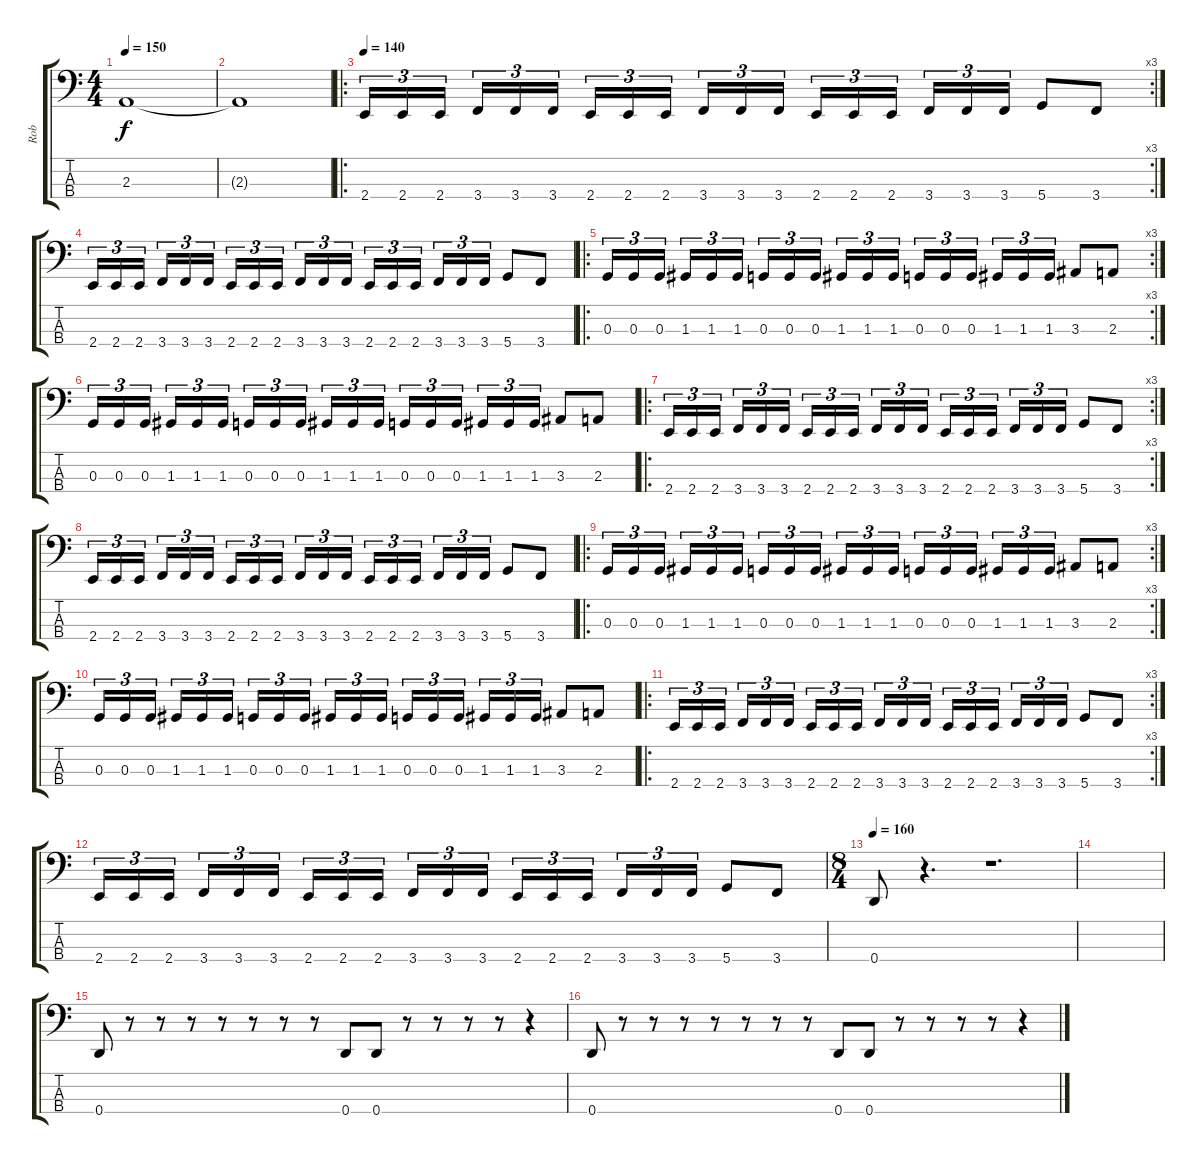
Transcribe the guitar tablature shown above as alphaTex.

\track ("Rob" "Rob") {instrument electricbassfinger}
\staff {score tabs}
\tuning (F2 C2 G1 D1) {hide}
\ts (4 4)
\tempo 150
\clef f4
\ks c
2.3{t}.1{dy f} |
2.3{t}.1 |
\ro
\rc 3
\tempo 140
2.4.16{tu (3 2)} 2.4.16{tu (3 2)} 2.4.16{tu (3 2) beam splitsecondary} 3.4.16{tu (3 2)} 3.4.16{tu (3 2)} 3.4.16{tu (3 2)} 2.4.16{tu (3 2)} 2.4.16{tu (3 2)} 2.4.16{tu (3 2) beam splitsecondary} 3.4.16{tu (3 2)} 3.4.16{tu (3 2)} 3.4.16{tu (3 2)} 2.4.16{tu (3 2)} 2.4.16{tu (3 2)} 2.4.16{tu (3 2) beam splitsecondary} 3.4.16{tu (3 2)} 3.4.16{tu (3 2)} 3.4.16{tu (3 2)} 5.4.8 3.4.8 |
2.4.16{tu (3 2)} 2.4.16{tu (3 2)} 2.4.16{tu (3 2) beam splitsecondary} 3.4.16{tu (3 2)} 3.4.16{tu (3 2)} 3.4.16{tu (3 2)} 2.4.16{tu (3 2)} 2.4.16{tu (3 2)} 2.4.16{tu (3 2) beam splitsecondary} 3.4.16{tu (3 2)} 3.4.16{tu (3 2)} 3.4.16{tu (3 2)} 2.4.16{tu (3 2)} 2.4.16{tu (3 2)} 2.4.16{tu (3 2) beam splitsecondary} 3.4.16{tu (3 2)} 3.4.16{tu (3 2)} 3.4.16{tu (3 2)} 5.4.8 3.4.8 |
\ro
\rc 3
0.3.16{tu (3 2)} 0.3.16{tu (3 2)} 0.3.16{tu (3 2) beam splitsecondary} 1.3.16{tu (3 2)} 1.3.16{tu (3 2)} 1.3.16{tu (3 2)} 0.3.16{tu (3 2)} 0.3.16{tu (3 2)} 0.3.16{tu (3 2) beam splitsecondary} 1.3.16{tu (3 2)} 1.3.16{tu (3 2)} 1.3.16{tu (3 2)} 0.3.16{tu (3 2)} 0.3.16{tu (3 2)} 0.3.16{tu (3 2) beam splitsecondary} 1.3.16{tu (3 2)} 1.3.16{tu (3 2)} 1.3.16{tu (3 2)} 3.3.8 2.3.8 |
0.3.16{tu (3 2)} 0.3.16{tu (3 2)} 0.3.16{tu (3 2) beam splitsecondary} 1.3.16{tu (3 2)} 1.3.16{tu (3 2)} 1.3.16{tu (3 2)} 0.3.16{tu (3 2)} 0.3.16{tu (3 2)} 0.3.16{tu (3 2) beam splitsecondary} 1.3.16{tu (3 2)} 1.3.16{tu (3 2)} 1.3.16{tu (3 2)} 0.3.16{tu (3 2)} 0.3.16{tu (3 2)} 0.3.16{tu (3 2) beam splitsecondary} 1.3.16{tu (3 2)} 1.3.16{tu (3 2)} 1.3.16{tu (3 2)} 3.3.8 2.3.8 |
\ro
\rc 3
2.4.16{tu (3 2)} 2.4.16{tu (3 2)} 2.4.16{tu (3 2) beam splitsecondary} 3.4.16{tu (3 2)} 3.4.16{tu (3 2)} 3.4.16{tu (3 2)} 2.4.16{tu (3 2)} 2.4.16{tu (3 2)} 2.4.16{tu (3 2) beam splitsecondary} 3.4.16{tu (3 2)} 3.4.16{tu (3 2)} 3.4.16{tu (3 2)} 2.4.16{tu (3 2)} 2.4.16{tu (3 2)} 2.4.16{tu (3 2) beam splitsecondary} 3.4.16{tu (3 2)} 3.4.16{tu (3 2)} 3.4.16{tu (3 2)} 5.4.8 3.4.8 |
2.4.16{tu (3 2)} 2.4.16{tu (3 2)} 2.4.16{tu (3 2) beam splitsecondary} 3.4.16{tu (3 2)} 3.4.16{tu (3 2)} 3.4.16{tu (3 2)} 2.4.16{tu (3 2)} 2.4.16{tu (3 2)} 2.4.16{tu (3 2) beam splitsecondary} 3.4.16{tu (3 2)} 3.4.16{tu (3 2)} 3.4.16{tu (3 2)} 2.4.16{tu (3 2)} 2.4.16{tu (3 2)} 2.4.16{tu (3 2) beam splitsecondary} 3.4.16{tu (3 2)} 3.4.16{tu (3 2)} 3.4.16{tu (3 2)} 5.4.8 3.4.8 |
\ro
\rc 3
0.3.16{tu (3 2)} 0.3.16{tu (3 2)} 0.3.16{tu (3 2) beam splitsecondary} 1.3.16{tu (3 2)} 1.3.16{tu (3 2)} 1.3.16{tu (3 2)} 0.3.16{tu (3 2)} 0.3.16{tu (3 2)} 0.3.16{tu (3 2) beam splitsecondary} 1.3.16{tu (3 2)} 1.3.16{tu (3 2)} 1.3.16{tu (3 2)} 0.3.16{tu (3 2)} 0.3.16{tu (3 2)} 0.3.16{tu (3 2) beam splitsecondary} 1.3.16{tu (3 2)} 1.3.16{tu (3 2)} 1.3.16{tu (3 2)} 3.3.8 2.3.8 |
0.3.16{tu (3 2)} 0.3.16{tu (3 2)} 0.3.16{tu (3 2) beam splitsecondary} 1.3.16{tu (3 2)} 1.3.16{tu (3 2)} 1.3.16{tu (3 2)} 0.3.16{tu (3 2)} 0.3.16{tu (3 2)} 0.3.16{tu (3 2) beam splitsecondary} 1.3.16{tu (3 2)} 1.3.16{tu (3 2)} 1.3.16{tu (3 2)} 0.3.16{tu (3 2)} 0.3.16{tu (3 2)} 0.3.16{tu (3 2) beam splitsecondary} 1.3.16{tu (3 2)} 1.3.16{tu (3 2)} 1.3.16{tu (3 2)} 3.3.8 2.3.8 |
\ro
\rc 3
2.4.16{tu (3 2)} 2.4.16{tu (3 2)} 2.4.16{tu (3 2) beam splitsecondary} 3.4.16{tu (3 2)} 3.4.16{tu (3 2)} 3.4.16{tu (3 2)} 2.4.16{tu (3 2)} 2.4.16{tu (3 2)} 2.4.16{tu (3 2) beam splitsecondary} 3.4.16{tu (3 2)} 3.4.16{tu (3 2)} 3.4.16{tu (3 2)} 2.4.16{tu (3 2)} 2.4.16{tu (3 2)} 2.4.16{tu (3 2) beam splitsecondary} 3.4.16{tu (3 2)} 3.4.16{tu (3 2)} 3.4.16{tu (3 2)} 5.4.8 3.4.8 |
2.4.16{tu (3 2)} 2.4.16{tu (3 2)} 2.4.16{tu (3 2) beam splitsecondary} 3.4.16{tu (3 2)} 3.4.16{tu (3 2)} 3.4.16{tu (3 2)} 2.4.16{tu (3 2)} 2.4.16{tu (3 2)} 2.4.16{tu (3 2) beam splitsecondary} 3.4.16{tu (3 2)} 3.4.16{tu (3 2)} 3.4.16{tu (3 2)} 2.4.16{tu (3 2)} 2.4.16{tu (3 2)} 2.4.16{tu (3 2) beam splitsecondary} 3.4.16{tu (3 2)} 3.4.16{tu (3 2)} 3.4.16{tu (3 2)} 5.4.8 3.4.8 |
\ts (8 4)
\tempo 160
0.4.8 r.4{d} r.1{d} |
|
0.4.8 r.8 r.8 r.8 r.8 r.8 r.8 r.8 0.4.8 0.4.8 r.8 r.8 r.8 r.8 r.4 |
0.4.8 r.8 r.8 r.8 r.8 r.8 r.8 r.8 0.4.8 0.4.8 r.8 r.8 r.8 r.8 r.4
